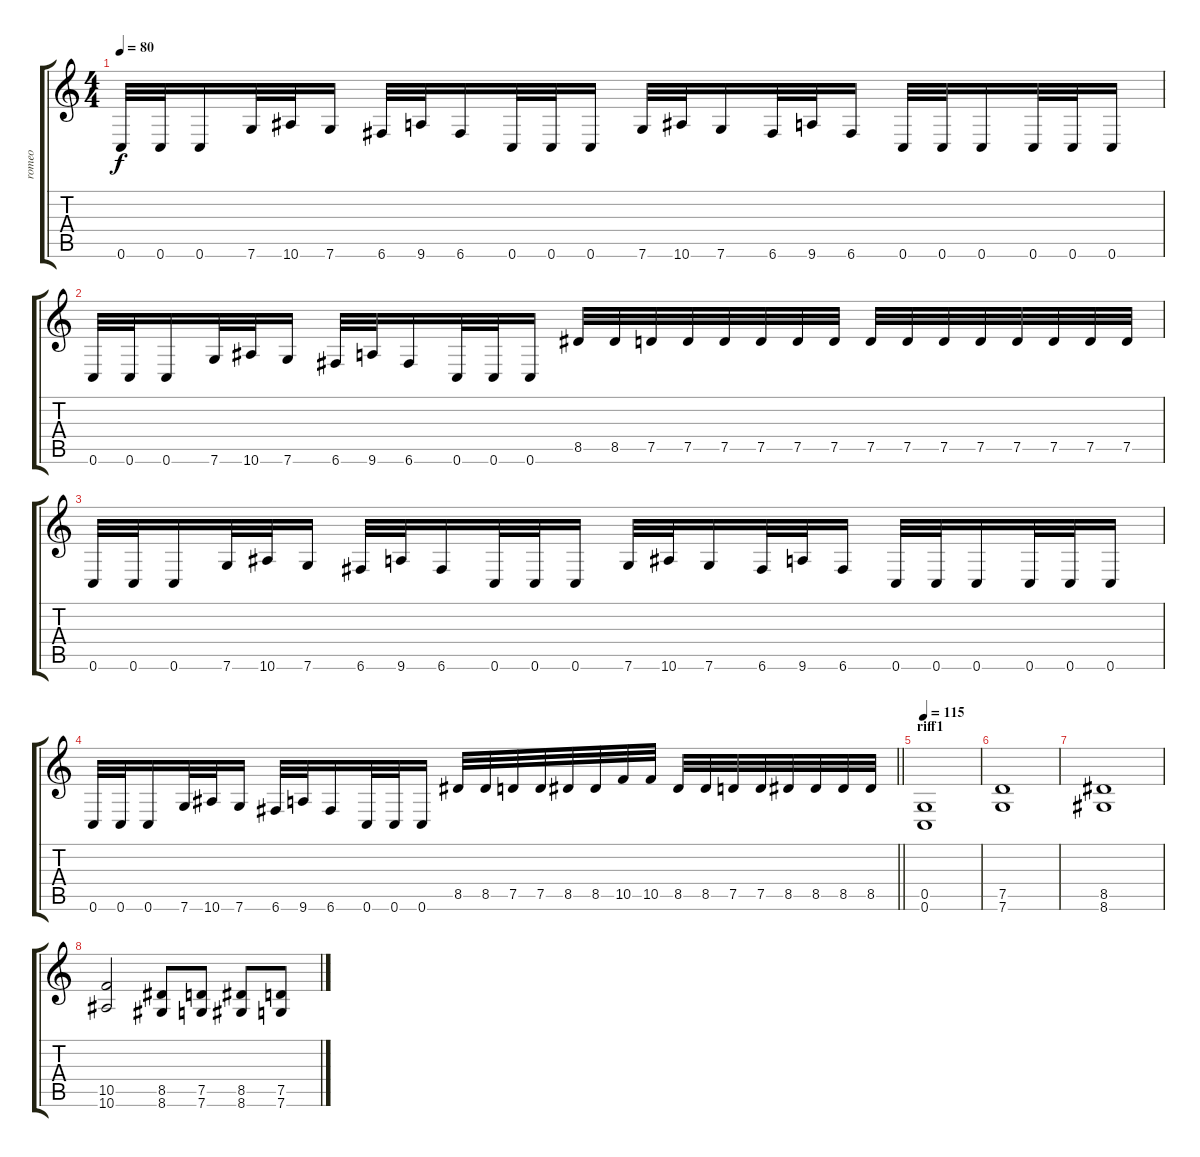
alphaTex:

\track ("romeo" "romeo") {instrument distortionguitar}
\staff {score tabs}
\tuning (D4 A3 F3 C3 G2 C2) {hide}
\ts (4 4)
\tempo 80
\clef g2
\ks c
0.6.32{dy f} 0.6.32 0.6.16 7.6.32 10.6.32 7.6.16 6.6.32 9.6.32 6.6.16 0.6.32 0.6.32 0.6.16 7.6.32 10.6.32 7.6.16 6.6.32 9.6.32 6.6.16 0.6.32 0.6.32 0.6.16 0.6.32 0.6.32 0.6.16 |
0.6.32 0.6.32 0.6.16 7.6.32 10.6.32 7.6.16 6.6.32 9.6.32 6.6.16 0.6.32 0.6.32 0.6.16 8.5.32 8.5.32 7.5.32 7.5.32 7.5.32 7.5.32 7.5.32 7.5.32 7.5.32 7.5.32 7.5.32 7.5.32 7.5.32 7.5.32 7.5.32 7.5.32 |
0.6.32 0.6.32 0.6.16 7.6.32 10.6.32 7.6.16 6.6.32 9.6.32 6.6.16 0.6.32 0.6.32 0.6.16 7.6.32 10.6.32 7.6.16 6.6.32 9.6.32 6.6.16 0.6.32 0.6.32 0.6.16 0.6.32 0.6.32 0.6.16 |
\barLineRight lightlight
0.6.32 0.6.32 0.6.16 7.6.32 10.6.32 7.6.16 6.6.32 9.6.32 6.6.16 0.6.32 0.6.32 0.6.16 8.5.32 8.5.32 7.5.32 7.5.32 8.5.32 8.5.32 10.5.32 10.5.32 8.5.32 8.5.32 7.5.32 7.5.32 8.5.32 8.5.32 8.5.32 8.5.32 |
\section ("" "riff1")
\tempo 115
(0.5 0.6).1 |
(7.5 7.6).1 |
(8.5 8.6).1 |
(10.5 10.6).2 (8.5 8.6).8 (7.5 7.6).8 (8.5 8.6).8 (7.5 7.6).8
